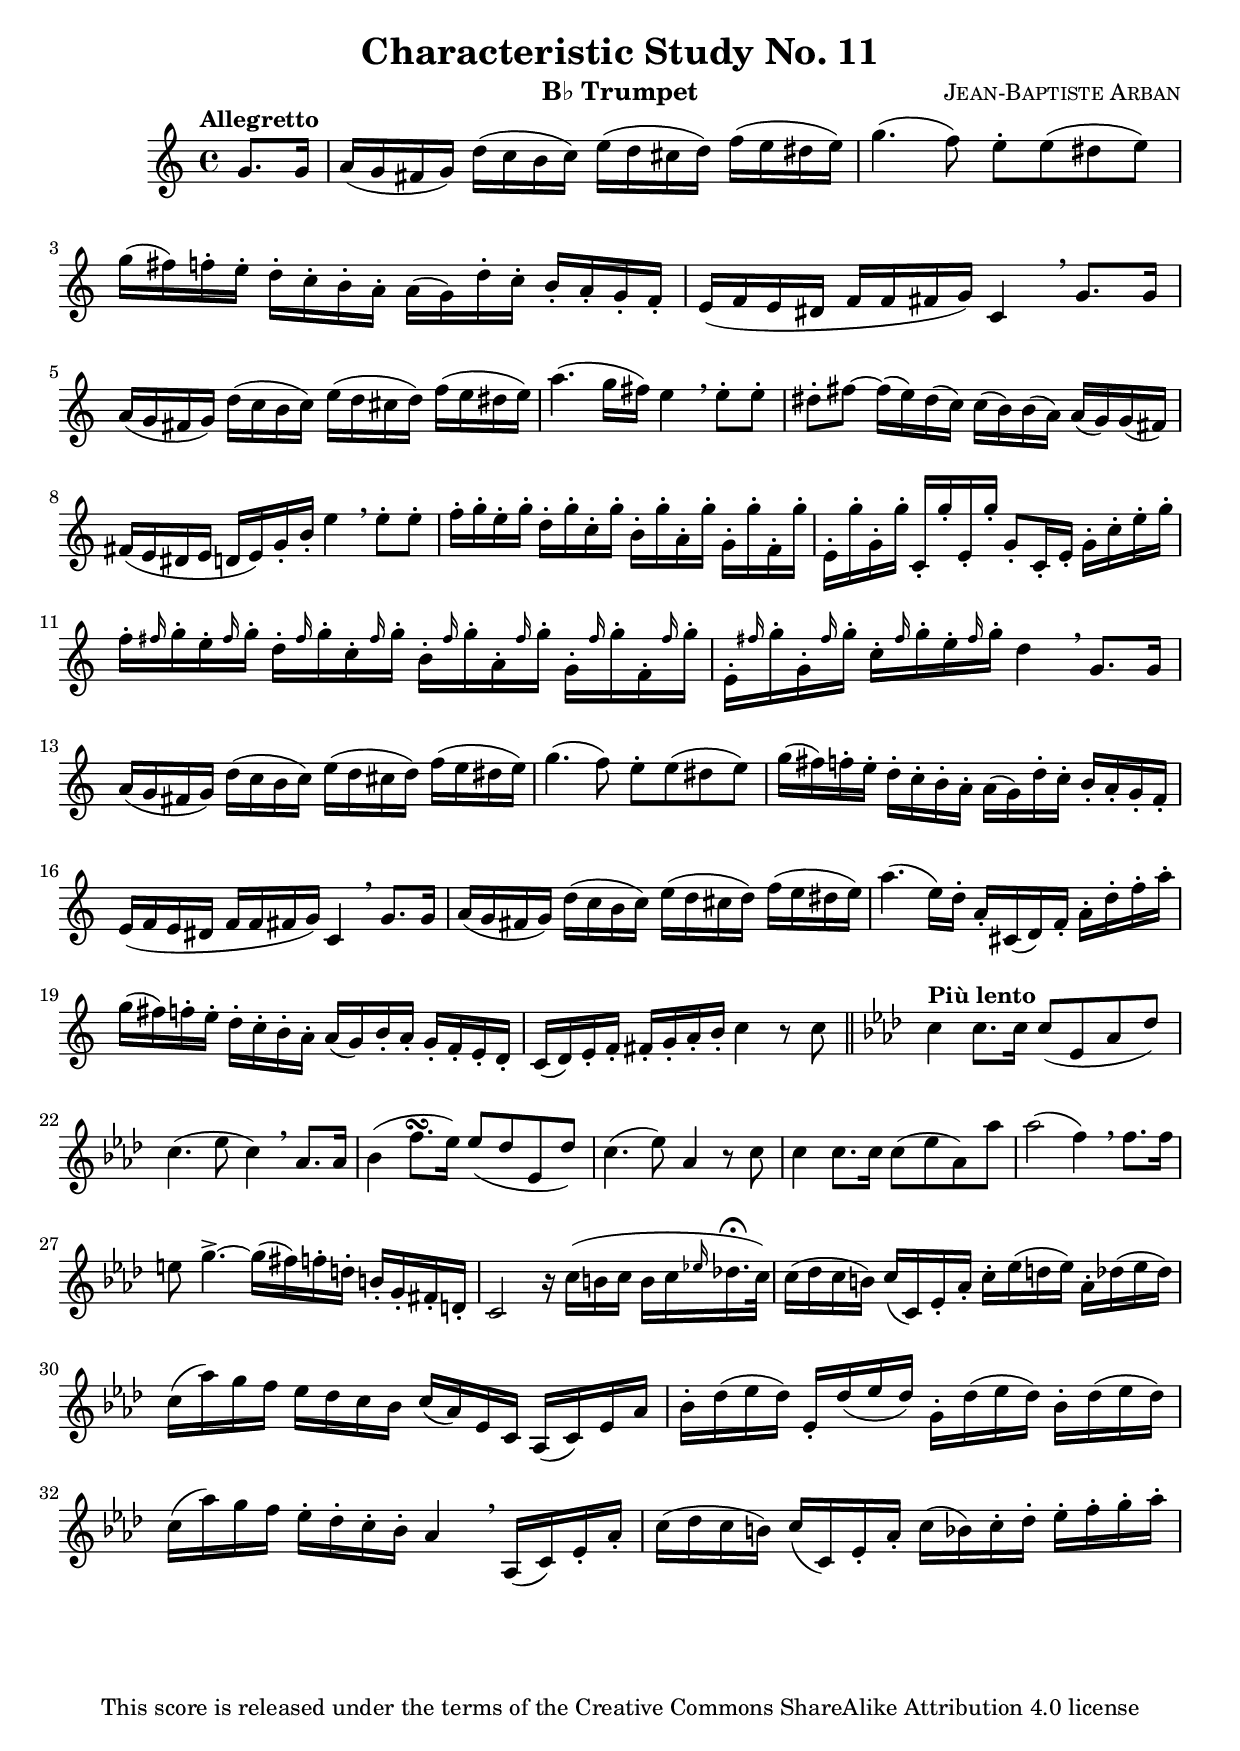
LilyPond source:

% This Lilypond file is copyrighted under the terms of the CC-BY-SA 4.0 license
% 
% This score last updated 26 August 2014.

\version "2.18.2"

\header {
  title = "Characteristic Study No. 11"
  composer = \markup { \smallCaps "Jean-Baptiste Arban" }
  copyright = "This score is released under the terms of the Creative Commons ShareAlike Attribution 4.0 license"
  instrument = \markup { "B♭ Trumpet" }
}

global = {
  \key c \major
  \time 4/4
  \partial 4 
  %\tempo "Allegretto"
}

trumpetBb = \relative c'' {
  \global
  \transposition bes
  % Music follows here.
  \tempo "Allegretto"
  g8. g16
  a16( g fis g) d'( c b c) e( d cis d) f( e dis e)
  g4.( f8) e8-. e( dis e)
  g16( fis) f-. e-. d16-. c-. b-. a-. a([ g) d'-. c-.] b-. a-. g-. f-.
  e( f e dis f f fis g) c,4 \breathe g'8. g16
  a16( g fis g) d'( c b c) e( d cis d) f( e dis e)
  a4.( g16 fis) e4 \breathe e8-. e-.
  dis8-. fis ~ fis16( e) dis( c) c( b) b( a) a( g) g( fis)
  fis( e dis e d e) g-. b-. e4 \breathe e8-. e-.
  f16-. g-. e-. g-. d-. g-. c,-. g'-. b,-. g'-. a,-. g'-. g,-. g'-. f,-. g'-.
  e,-. g'-. g,-. g'-. c,,-. g''-. e,-. g'-. g,8-.[ c,16-. e-.] g-. c-. e-. g-.
  f16-. \grace fis g-. e-. \grace fis g-. d-. \grace fis g-. c,-. \grace fis g-. b,-. \grace fis' g-. a,-. \grace fis' g-. g,-. \grace fis' g-. f,-. \grace fis' g-.
  e,-. \grace fis' g-. g,-. \grace fis' g-. c,-. \grace fis g-. e-.\grace fis g-. d4 \breathe g,8. g16
  a16( g fis g) d'( c b c) e( d cis d) f( e dis e)
  g4.( f8) e8-. e( dis e)
  g16( fis) f-. e-. d16-. c-. b-. a-. a([ g) d'-. c-.] b-. a-. g-. f-.
  e( f e dis f f fis g) c,4 \breathe g'8. g16
  a16( g fis g) d'( c b c) e( d cis d) f( e dis e)
  a4. ( e16) d-. a-. cis,( d) f-. a-. d-. f-. a-.
  g( fis) f-. e-. d-. c-. b-. a-. a( g) b-. a-. g-. f-. e-. d-.
  c( d) e-. f-. fis-. g-. a-. b-. c4 r8 c8 \bar "||"
  \key aes \major \tempo "Più lento" \set Score.tempoHideNote = ##t \tempo 4 = 90 c4 c8. c16 c8( ees, aes des)
  c4.( ees8 c4) \breathe aes8. aes16
  bes4( f'8.[ \turn ees16]) ees8( des ees, des')
  c4.( ees8) aes,4 r8 c8
  c4 c8.[ c16] c8( ees aes,) aes'
  aes2( f4) \breathe f8.[ f16]
  e8 g4.-> ~ g16[( fis) f-. d-.] b-.[ g-. fis-. d-.]
  c2 r16 c'16([ b c] b[ c \grace ees! des!16.-\fermata c32])
  c16( des c b) c[( c,) ees-. aes-.] c-.[ ees( d ees)] aes,-. des( ees des)
  c16( aes') g f ees des c bes c( aes) ees c aes( c) ees aes
  bes-. des( ees des) ees,-. des'( ees des) g,-. des'( ees des) bes-. des( ees des)
  c( aes') g f ees-. des-. c-. bes-. aes4 \breathe aes,16( c) ees-. aes-.
  c( des c b) c( c,) ees-. aes-. c( bes) c-. des-. ees-. f-. g-. aes-.
  
}

\score {
  \new Staff \with {
    %instrumentName = "Trumpet in Bb"
    midiInstrument = "trumpet"
  } \trumpetBb
  \layout { }
  \midi {
    \tempo 4=100
  }
}
